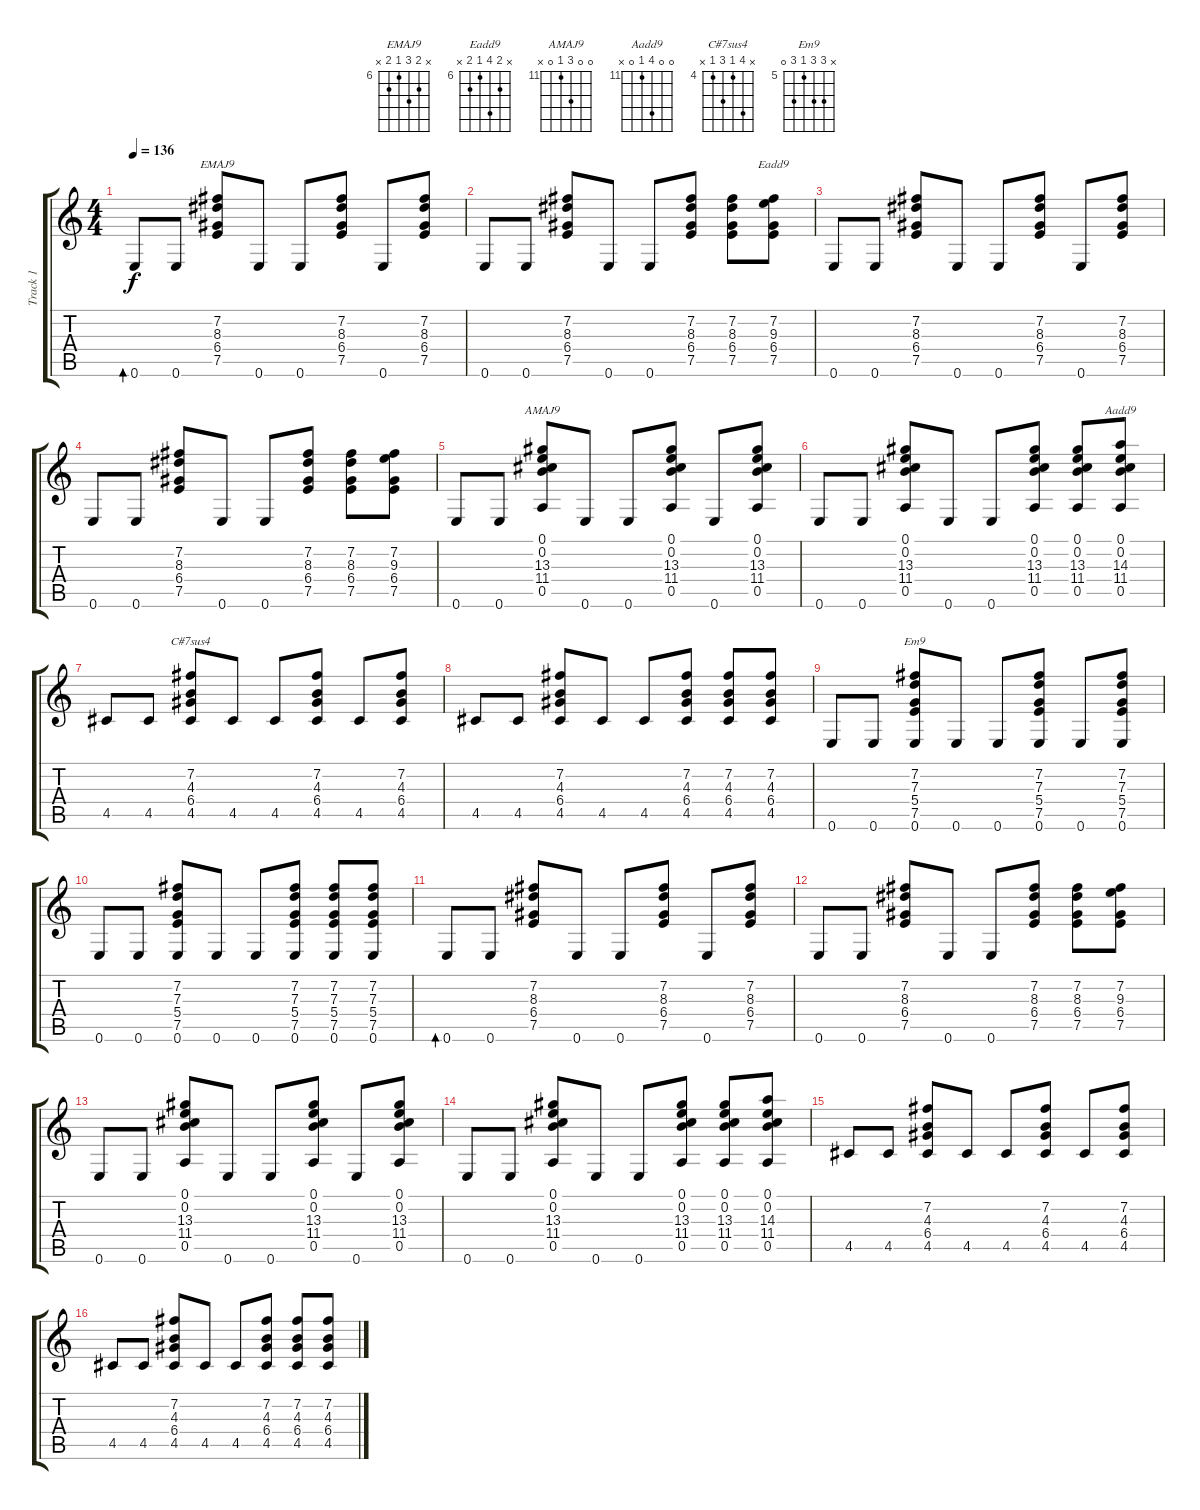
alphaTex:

\track ("Track 1" "Track 1") {instrument electricguitarjazz}
\staff {score tabs}
\tuning (E4 B3 G3 D3 A2 E2) {hide}
\chord ("EMAJ9" x 7 8 6 7 x) {firstfret 6}
\chord ("Eadd9" x 7 9 6 7 x) {firstfret 6}
\chord ("AMAJ9" 0 0 13 11 0 x) {firstfret 11}
\chord ("Aadd9" 0 0 14 11 0 x) {firstfret 11}
\chord ("C#7sus4" x 7 4 6 4 x) {firstfret 4}
\chord ("Em9" x 7 7 5 7 0) {firstfret 5}
\ts (4 4)
\tempo 136
\clef g2
\ks c
0.6.8{bd 240 dy f instrument electricguitarjazz} 0.6.8 (7.2 8.3 6.4 7.5).8{ch "EMAJ9"} 0.6.8 0.6.8 (7.2 8.3 6.4 7.5).8 0.6.8 (7.2 8.3 6.4 7.5).8 |
0.6.8 0.6.8 (7.2 8.3 6.4 7.5).8 0.6.8 0.6.8 (7.2 8.3 6.4 7.5).8 (7.2 8.3 6.4 7.5).8 (7.2 9.3 6.4 7.5).8{ch "Eadd9"} |
0.6.8 0.6.8 (7.2 8.3 6.4 7.5).8 0.6.8 0.6.8 (7.2 8.3 6.4 7.5).8 0.6.8 (7.2 8.3 6.4 7.5).8 |
0.6.8 0.6.8 (7.2 8.3 6.4 7.5).8 0.6.8 0.6.8 (7.2 8.3 6.4 7.5).8 (7.2 8.3 6.4 7.5).8 (7.2 9.3 6.4 7.5).8 |
0.6.8 0.6.8 (0.1 0.2 13.3 11.4 0.5).8{ch "AMAJ9"} 0.6.8 0.6.8 (0.1 0.2 13.3 11.4 0.5).8 0.6.8 (0.1 0.2 13.3 11.4 0.5).8 |
0.6.8 0.6.8 (0.1 0.2 13.3 11.4 0.5).8 0.6.8 0.6.8 (0.1 0.2 13.3 11.4 0.5).8 (0.1 0.2 13.3 11.4 0.5).8 (0.1 0.2 14.3 11.4 0.5).8{ch "Aadd9"} |
4.5.8 4.5.8 (7.2 4.3 6.4 4.5).8{ch "C#7sus4"} 4.5.8 4.5.8 (7.2 4.3 6.4 4.5).8 4.5.8 (7.2 4.3 6.4 4.5).8 |
4.5.8 4.5.8 (7.2 4.3 6.4 4.5).8 4.5.8 4.5.8 (7.2 4.3 6.4 4.5).8 (7.2 4.3 6.4 4.5).8 (7.2 4.3 6.4 4.5).8 |
0.6.8 0.6.8 (7.2 7.3 5.4 7.5 0.6).8{ch "Em9"} 0.6.8 0.6.8 (7.2 7.3 5.4 7.5 0.6).8 0.6.8 (7.2 7.3 5.4 7.5 0.6).8 |
0.6.8 0.6.8 (7.2 7.3 5.4 7.5 0.6).8 0.6.8 0.6.8 (7.2 7.3 5.4 7.5 0.6).8 (7.2 7.3 5.4 7.5 0.6).8 (7.2 7.3 5.4 7.5 0.6).8 |
0.6.8{bd 240} 0.6.8 (7.2 8.3 6.4 7.5).8 0.6.8 0.6.8 (7.2 8.3 6.4 7.5).8 0.6.8 (7.2 8.3 6.4 7.5).8 |
0.6.8 0.6.8 (7.2 8.3 6.4 7.5).8 0.6.8 0.6.8 (7.2 8.3 6.4 7.5).8 (7.2 8.3 6.4 7.5).8 (7.2 9.3 6.4 7.5).8 |
0.6.8 0.6.8 (0.1 0.2 13.3 11.4 0.5).8 0.6.8 0.6.8 (0.1 0.2 13.3 11.4 0.5).8 0.6.8 (0.1 0.2 13.3 11.4 0.5).8 |
0.6.8 0.6.8 (0.1 0.2 13.3 11.4 0.5).8 0.6.8 0.6.8 (0.1 0.2 13.3 11.4 0.5).8 (0.1 0.2 13.3 11.4 0.5).8 (0.1 0.2 14.3 11.4 0.5).8 |
4.5.8 4.5.8 (7.2 4.3 6.4 4.5).8 4.5.8 4.5.8 (7.2 4.3 6.4 4.5).8 4.5.8 (7.2 4.3 6.4 4.5).8 |
4.5.8 4.5.8 (7.2 4.3 6.4 4.5).8 4.5.8 4.5.8 (7.2 4.3 6.4 4.5).8 (7.2 4.3 6.4 4.5).8 (7.2 4.3 6.4 4.5).8
